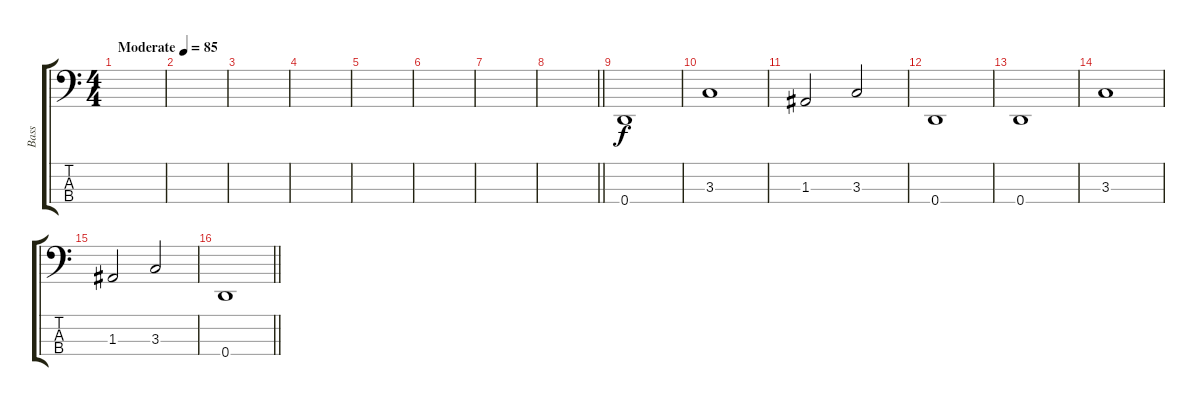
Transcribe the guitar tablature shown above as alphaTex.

\track ("Bass" "Bass") {instrument electricbasspick}
\staff {score tabs}
\tuning (G2 D2 A1 D1) {hide}
\ts (4 4)
\tempo (85 "Moderate")
\clef f4
\ks c
|
|
|
|
|
|
|
\barLineRight lightlight
|
0.4.1 |
3.3.1 |
1.3.2 3.3.2 |
0.4.1 |
0.4.1 |
3.3.1 |
1.3.2 3.3.2 |
\barLineRight lightlight
0.4.1
